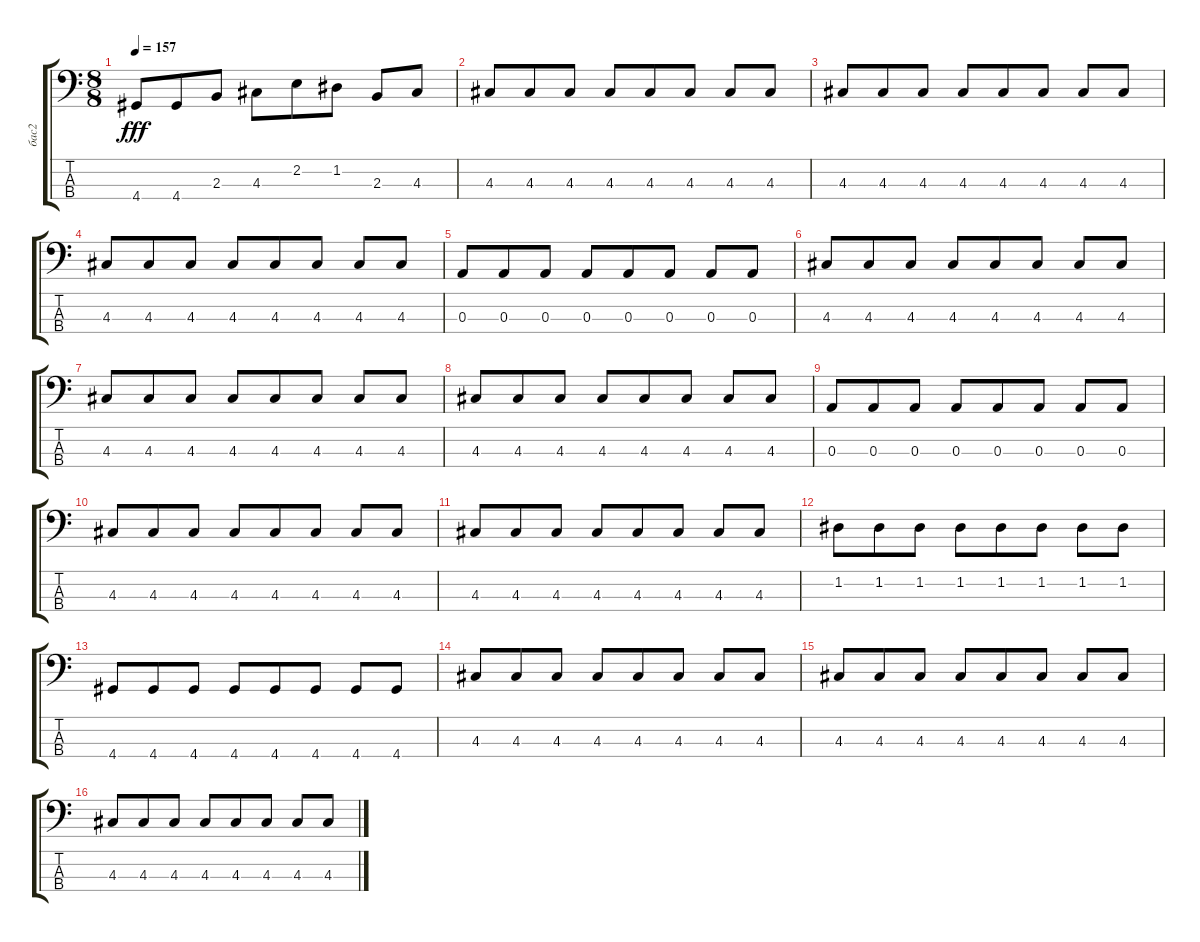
\track ("бас2" "бас2") {instrument fretlessbass}
\staff {score tabs}
\tuning (G2 D2 A1 E1) {hide}
\ts (8 8)
\tempo 157
\clef f4
\ks c
4.4.8{dy fff} 4.4.8 2.3.8 4.3.8 2.2.8 1.2.8 2.3.8 4.3.8 |
4.3.8 4.3.8 4.3.8 4.3.8 4.3.8 4.3.8 4.3.8 4.3.8 |
4.3.8 4.3.8 4.3.8 4.3.8 4.3.8 4.3.8 4.3.8 4.3.8 |
4.3.8 4.3.8 4.3.8 4.3.8 4.3.8 4.3.8 4.3.8 4.3.8 |
0.3.8 0.3.8 0.3.8 0.3.8 0.3.8 0.3.8 0.3.8 0.3.8 |
4.3.8 4.3.8 4.3.8 4.3.8 4.3.8 4.3.8 4.3.8 4.3.8 |
4.3.8 4.3.8 4.3.8 4.3.8 4.3.8 4.3.8 4.3.8 4.3.8 |
4.3.8 4.3.8 4.3.8 4.3.8 4.3.8 4.3.8 4.3.8 4.3.8 |
0.3.8 0.3.8 0.3.8 0.3.8 0.3.8 0.3.8 0.3.8 0.3.8 |
4.3.8 4.3.8 4.3.8 4.3.8 4.3.8 4.3.8 4.3.8 4.3.8 |
4.3.8 4.3.8 4.3.8 4.3.8 4.3.8 4.3.8 4.3.8 4.3.8 |
1.2.8 1.2.8 1.2.8 1.2.8 1.2.8 1.2.8 1.2.8 1.2.8 |
4.4.8 4.4.8 4.4.8 4.4.8 4.4.8 4.4.8 4.4.8 4.4.8 |
4.3.8 4.3.8 4.3.8 4.3.8 4.3.8 4.3.8 4.3.8 4.3.8 |
4.3.8 4.3.8 4.3.8 4.3.8 4.3.8 4.3.8 4.3.8 4.3.8 |
4.3.8 4.3.8 4.3.8 4.3.8 4.3.8 4.3.8 4.3.8 4.3.8
